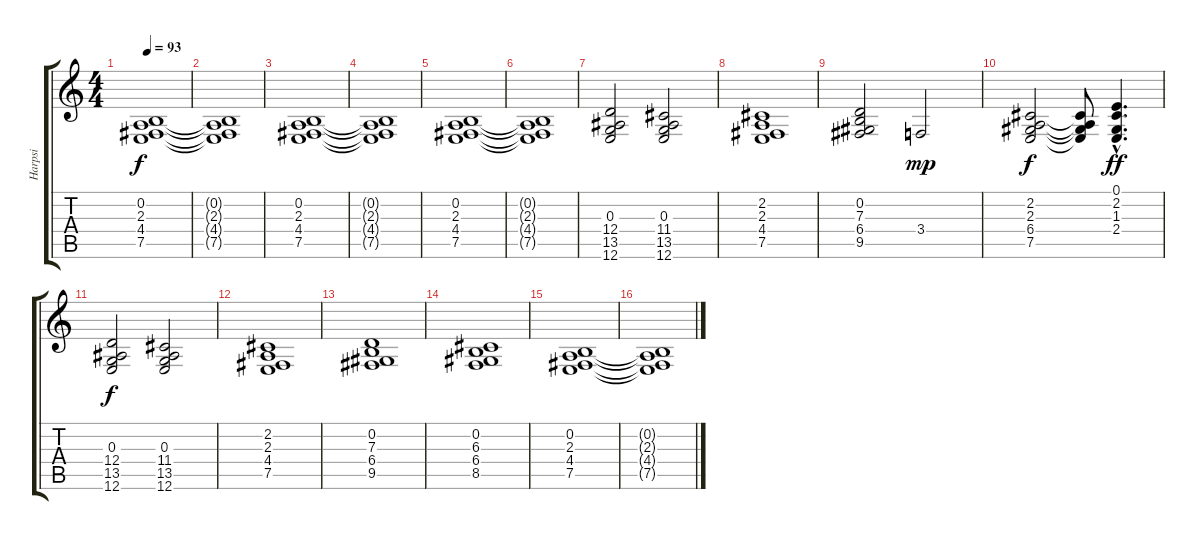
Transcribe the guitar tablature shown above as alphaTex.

\track ("Harpsi" "Harpsi") {instrument harpsichord}
\staff {score tabs}
\tuning (E4 B3 G3 D3 A2 E2) {hide}
\ts (4 4)
\tempo 93
\clef g2
\ks c
(0.2 2.3 4.4 7.5).1{dy f} |
(0.2{t} 2.3{t} 4.4{t} 7.5{t}).1 |
(0.2 2.3 4.4 7.5).1 |
(0.2{t} 2.3{t} 4.4{t} 7.5{t}).1 |
(0.2 2.3 4.4 7.5).1 |
(0.2{t} 2.3{t} 4.4{t} 7.5{t}).1 |
(0.3 12.4 13.5 12.6).2 (0.3 11.4 13.5 12.6).2 |
(2.2 2.3 4.4 7.5).1 |
(0.2 7.3 6.4 9.5).2 3.4.2{dy mp} |
(2.2 2.3 6.4 7.5).2{dy f} (2.2{t} 2.3{t} 6.4{t} 7.5{t}).8 (0.1{hac} 2.2{hac} 1.3{hac} 2.4{hac}).4{d dy ff} |
(0.3 12.4 13.5 12.6).2{dy f} (0.3 11.4 13.5 12.6).2 |
(2.2 2.3 4.4 7.5).1 |
(0.2 7.3 6.4 9.5).1 |
(0.2 6.3 6.4 8.5).1 |
(0.2 2.3 4.4 7.5).1 |
(0.2{t} 2.3{t} 4.4{t} 7.5{t}).1
